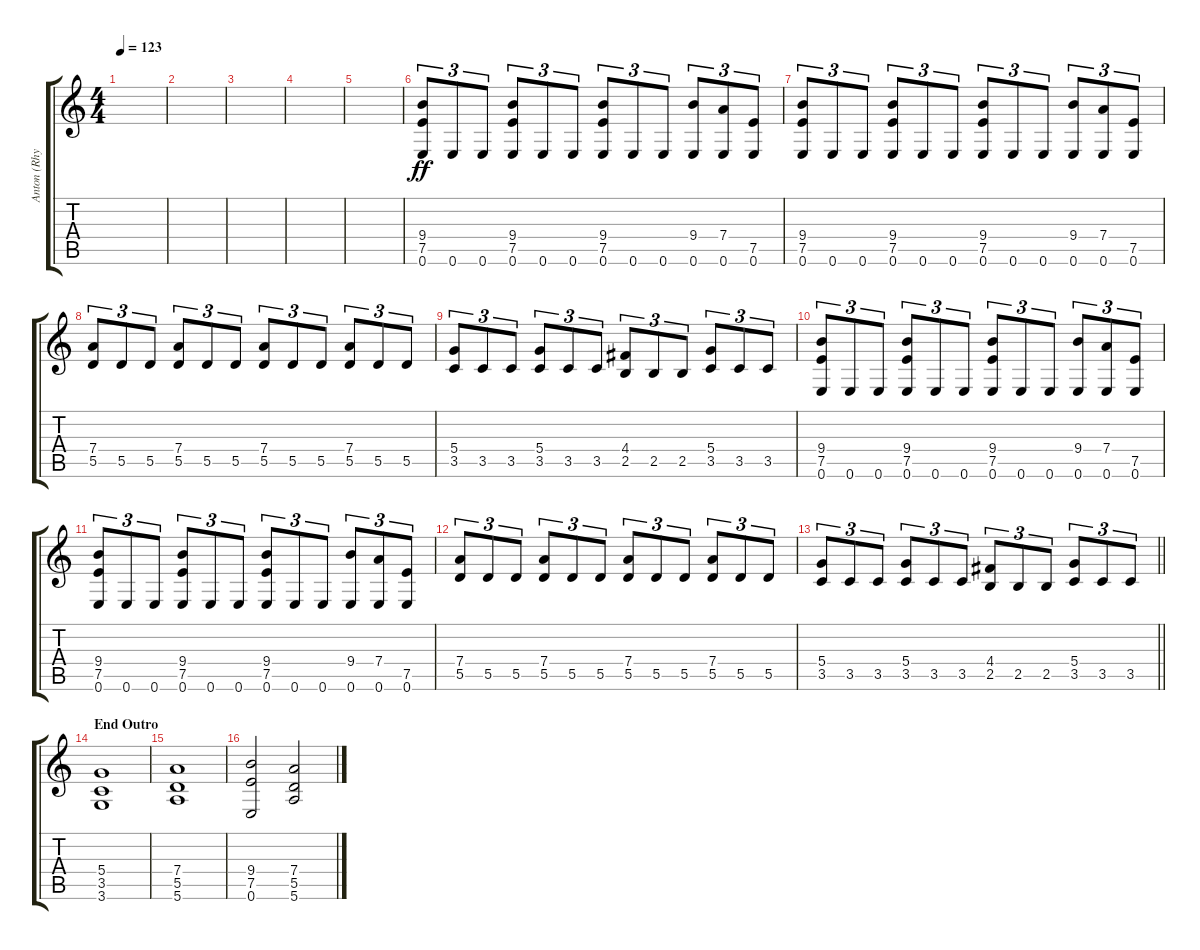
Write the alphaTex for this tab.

\track ("Anton (Rhythm Guitar)" "Anton (Rhy") {instrument distortionguitar}
\staff {score tabs}
\tuning (E4 B3 G3 D3 A2 E2) {hide}
\ts (4 4)
\tempo 123
\clef g2
\ks c
|
|
|
|
|
(9.4 7.5 0.6).8{tu (3 2) dy ff volume 13 balance 4} 0.6.8{tu (3 2)} 0.6.8{tu (3 2)} (9.4 7.5 0.6).8{tu (3 2)} 0.6.8{tu (3 2)} 0.6.8{tu (3 2)} (9.4 7.5 0.6).8{tu (3 2)} 0.6.8{tu (3 2)} 0.6.8{tu (3 2)} (9.4 0.6).8{tu (3 2)} (7.4 0.6).8{tu (3 2)} (7.5 0.6).8{tu (3 2)} |
(9.4 7.5 0.6).8{tu (3 2) volume 13 balance 4} 0.6.8{tu (3 2)} 0.6.8{tu (3 2)} (9.4 7.5 0.6).8{tu (3 2)} 0.6.8{tu (3 2)} 0.6.8{tu (3 2)} (9.4 7.5 0.6).8{tu (3 2)} 0.6.8{tu (3 2)} 0.6.8{tu (3 2)} (9.4 0.6).8{tu (3 2)} (7.4 0.6).8{tu (3 2)} (7.5 0.6).8{tu (3 2)} |
(7.4 5.5).8{tu (3 2)} 5.5.8{tu (3 2)} 5.5.8{tu (3 2)} (7.4 5.5).8{tu (3 2)} 5.5.8{tu (3 2)} 5.5.8{tu (3 2)} (7.4 5.5).8{tu (3 2)} 5.5.8{tu (3 2)} 5.5.8{tu (3 2)} (7.4 5.5).8{tu (3 2)} 5.5.8{tu (3 2)} 5.5.8{tu (3 2)} |
(5.4 3.5).8{tu (3 2)} 3.5.8{tu (3 2)} 3.5.8{tu (3 2)} (5.4 3.5).8{tu (3 2)} 3.5.8{tu (3 2)} 3.5.8{tu (3 2)} (4.4 2.5).8{tu (3 2)} 2.5.8{tu (3 2)} 2.5.8{tu (3 2)} (5.4 3.5).8{tu (3 2)} 3.5.8{tu (3 2)} 3.5.8{tu (3 2)} |
(9.4 7.5 0.6).8{tu (3 2) volume 13 balance 4} 0.6.8{tu (3 2)} 0.6.8{tu (3 2)} (9.4 7.5 0.6).8{tu (3 2)} 0.6.8{tu (3 2)} 0.6.8{tu (3 2)} (9.4 7.5 0.6).8{tu (3 2)} 0.6.8{tu (3 2)} 0.6.8{tu (3 2)} (9.4 0.6).8{tu (3 2)} (7.4 0.6).8{tu (3 2)} (7.5 0.6).8{tu (3 2)} |
(9.4 7.5 0.6).8{tu (3 2) volume 13 balance 4} 0.6.8{tu (3 2)} 0.6.8{tu (3 2)} (9.4 7.5 0.6).8{tu (3 2)} 0.6.8{tu (3 2)} 0.6.8{tu (3 2)} (9.4 7.5 0.6).8{tu (3 2)} 0.6.8{tu (3 2)} 0.6.8{tu (3 2)} (9.4 0.6).8{tu (3 2)} (7.4 0.6).8{tu (3 2)} (7.5 0.6).8{tu (3 2)} |
(7.4 5.5).8{tu (3 2)} 5.5.8{tu (3 2)} 5.5.8{tu (3 2)} (7.4 5.5).8{tu (3 2)} 5.5.8{tu (3 2)} 5.5.8{tu (3 2)} (7.4 5.5).8{tu (3 2)} 5.5.8{tu (3 2)} 5.5.8{tu (3 2)} (7.4 5.5).8{tu (3 2)} 5.5.8{tu (3 2)} 5.5.8{tu (3 2)} |
\barLineRight lightlight
(5.4 3.5).8{tu (3 2) volume 16} 3.5.8{tu (3 2)} 3.5.8{tu (3 2)} (5.4 3.5).8{tu (3 2)} 3.5.8{tu (3 2)} 3.5.8{tu (3 2)} (4.4 2.5).8{tu (3 2)} 2.5.8{tu (3 2)} 2.5.8{tu (3 2)} (5.4 3.5).8{tu (3 2)} 3.5.8{tu (3 2)} 3.5.8{tu (3 2)} |
\section ("" "End Outro")
(5.4 3.5 3.6).1 |
(7.4 5.5 5.6).1 |
(9.4 7.5 0.6).2 (7.4 5.5 5.6).2
